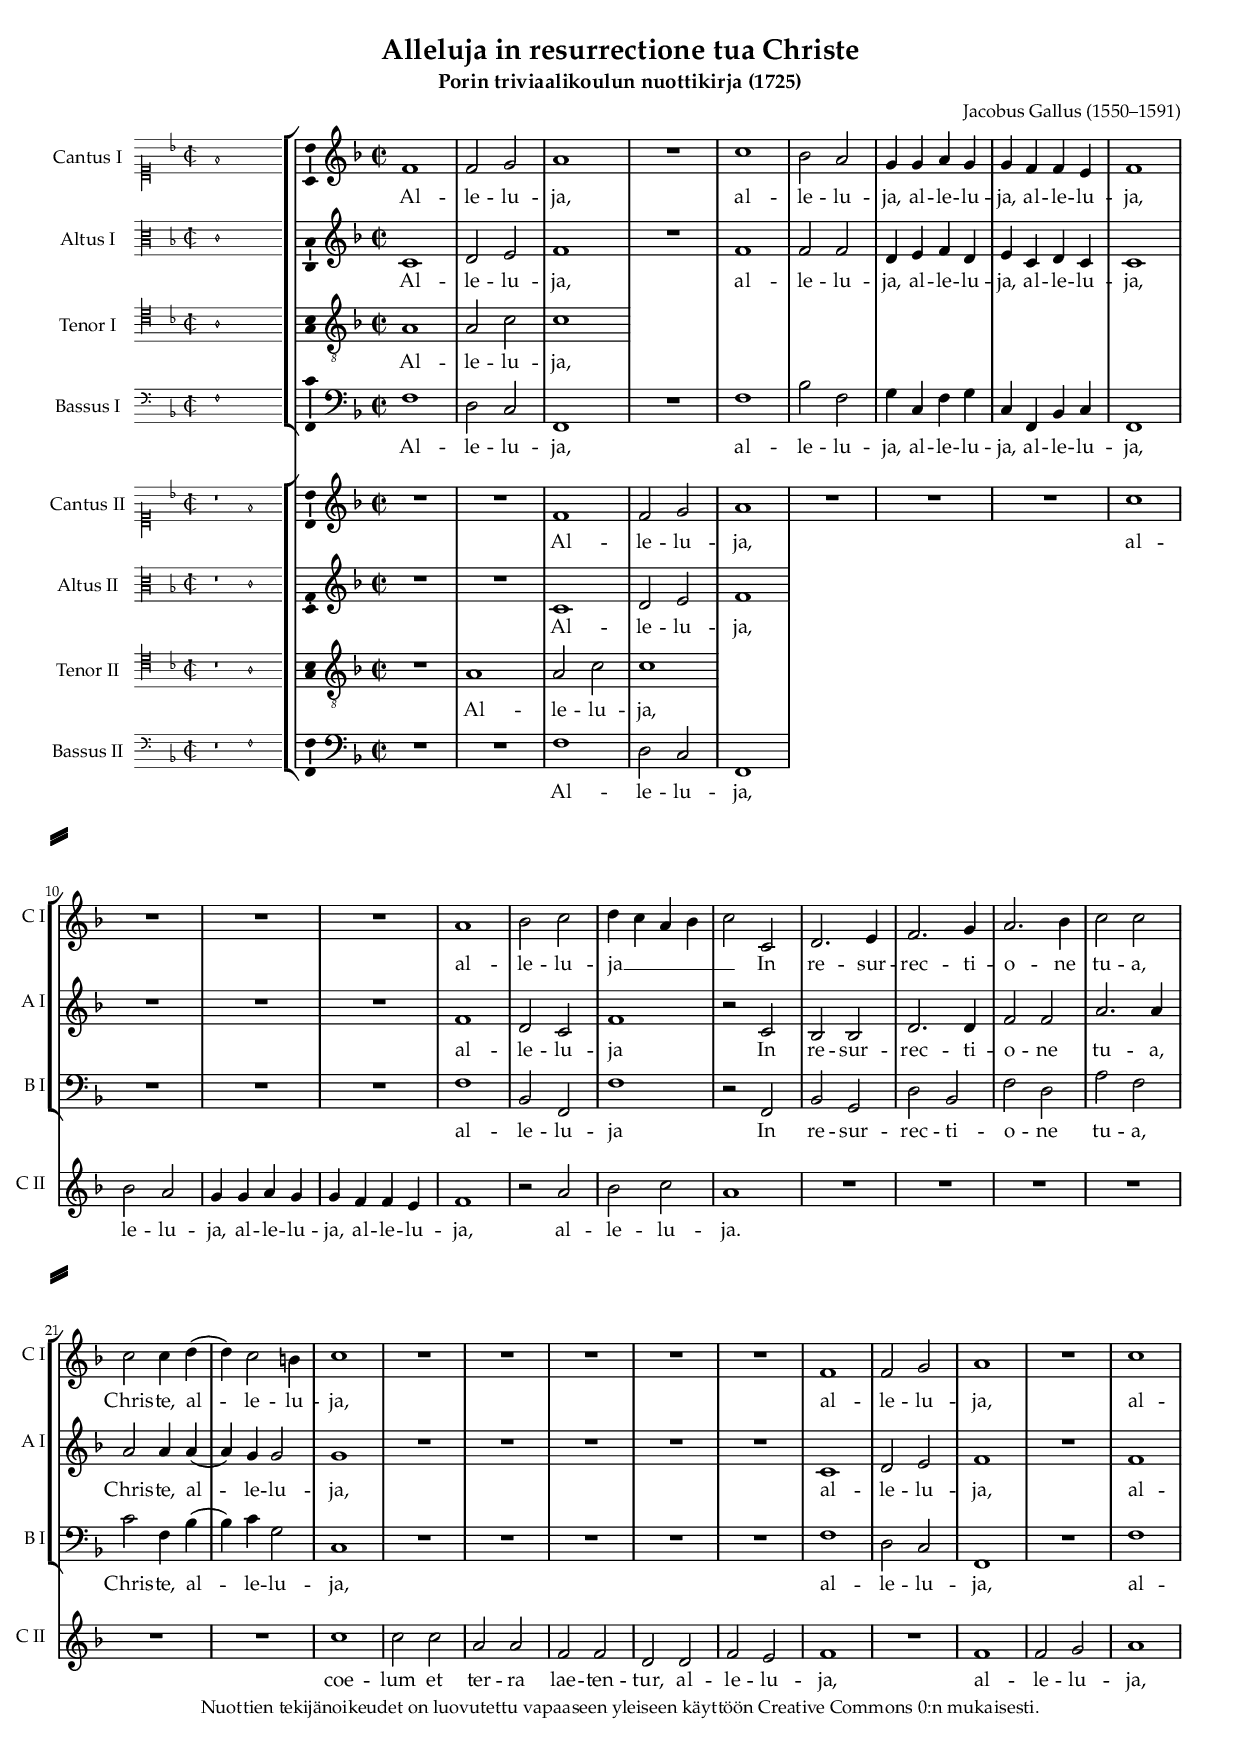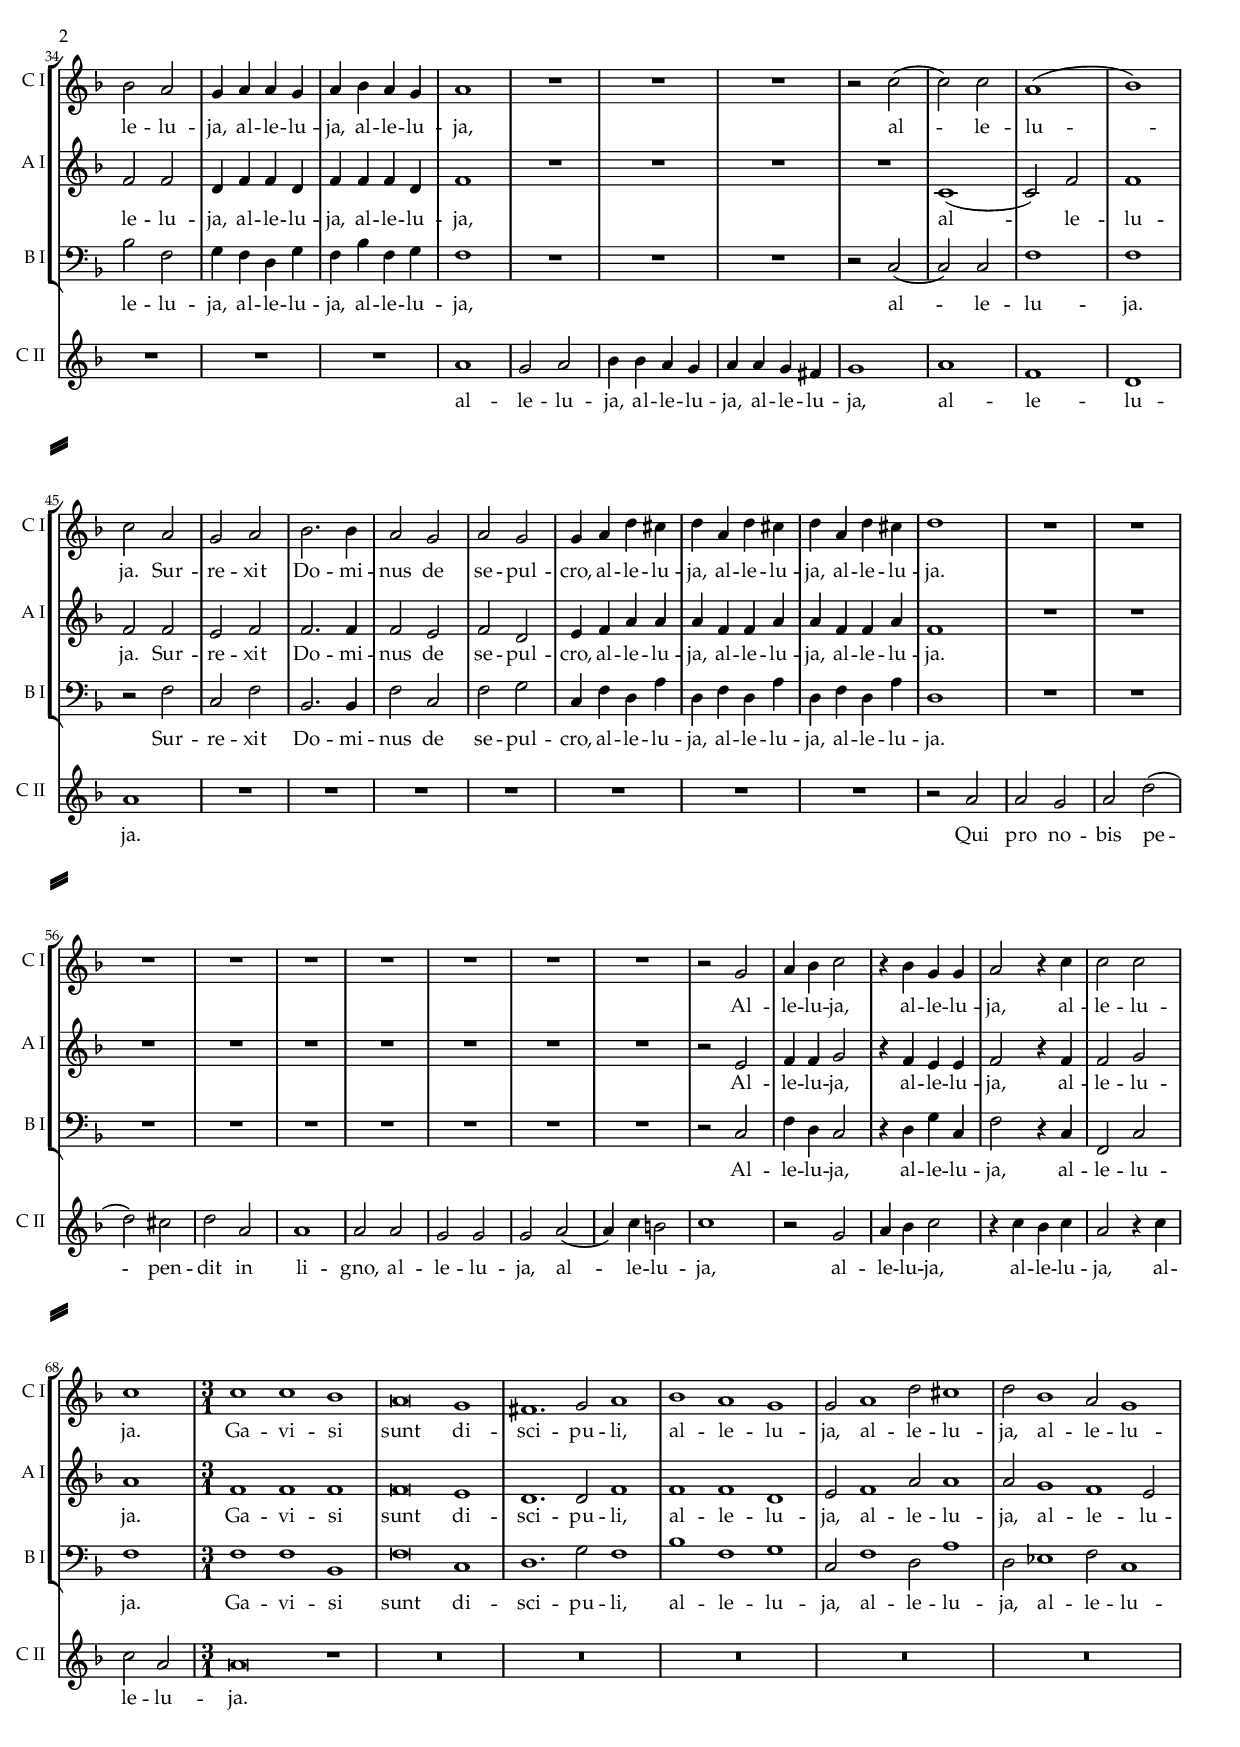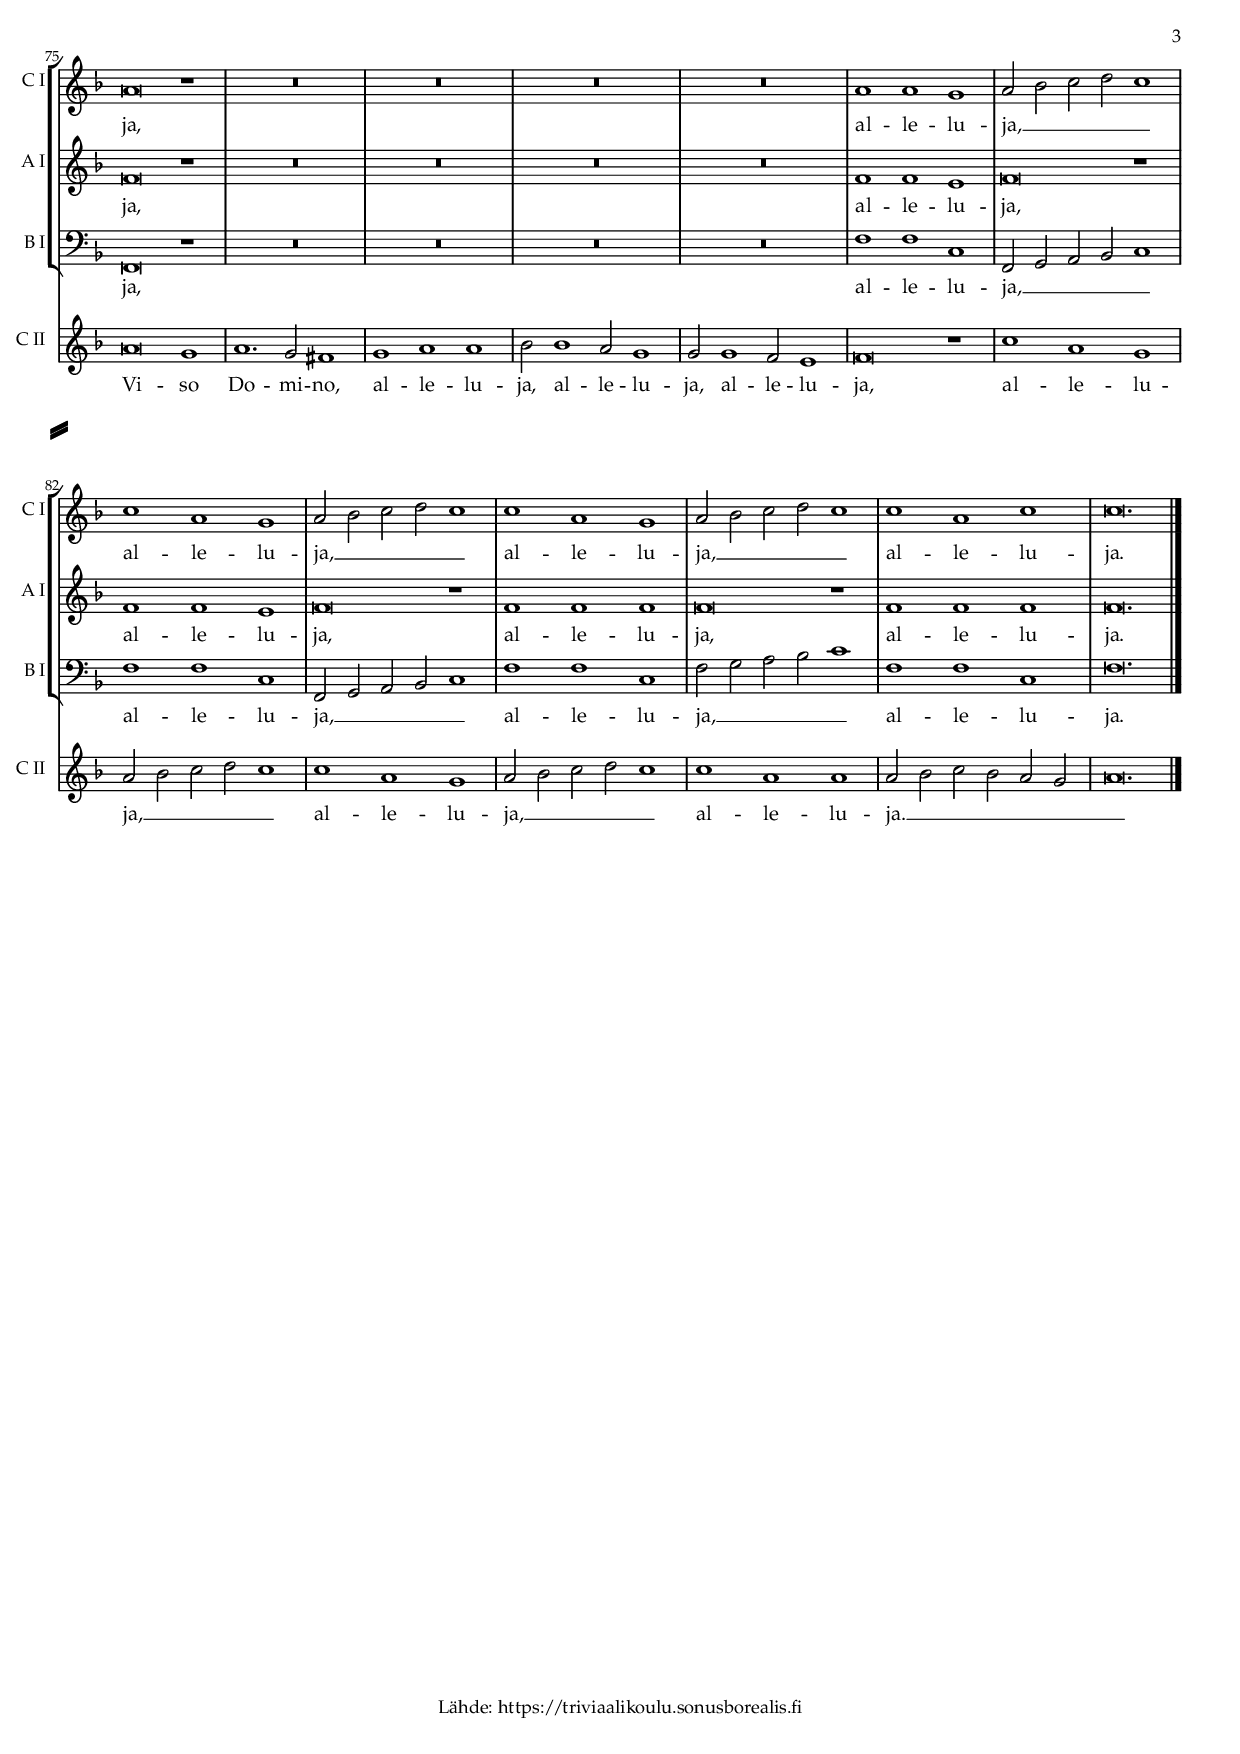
\version "2.19.49"
\include "suomi.ly"


stanzaOneLyricsChoirOne = \lyricmode {
    Al -- le -- lu -- ja, al -- le -- lu -- ja, 
    al -- le -- lu -- ja, al -- le -- lu -- ja, 
    al -- le -- lu -- ja __ _ _ _ _
    In re -- sur -- rec -- ti -- o -- ne tu -- a,
    Chris -- te, al -- le -- lu -- ja,

    al -- le -- lu -- ja, al -- le -- lu -- ja, 
    al -- le -- lu -- ja, al -- le -- lu -- ja, 
    al -- le -- lu -- ja.

    Sur -- re -- xit Do -- mi -- nus de
    se -- pul -- cro, al -- le -- lu -- ja, 
    al -- le -- lu -- ja, al -- le -- lu -- ja.

    Al -- le -- lu -- ja, al -- le -- lu -- ja, 
    al -- le -- lu -- ja.

    Ga -- vi -- si sunt di -- sci -- pu -- li,
    al -- le -- lu -- ja, al -- le -- lu -- ja, 
    al -- le -- lu -- ja, 

    al -- le -- lu -- ja, __ _ _ _ _
    al -- le -- lu -- ja, __ _ _ _ _
    al -- le -- lu -- ja, __ _ _ _ _
    al -- le -- lu -- ja.
}

stanzaOneLyricsChoirOneAlto = \lyricmode {
    Al -- le -- lu -- ja, al -- le -- lu -- ja, 
    al -- le -- lu -- ja, al -- le -- lu -- ja, 
    al -- le -- lu -- ja 
    In re -- sur -- rec -- ti -- o -- ne tu -- a,
    Chris -- te, al -- le -- lu -- ja,

    al -- le -- lu -- ja, al -- le -- lu -- ja, 
    al -- le -- lu -- ja, al -- le -- lu -- ja, 
    al -- le -- lu -- ja.

    Sur -- re -- xit Do -- mi -- nus de
    se -- pul -- cro, al -- le -- lu -- ja, 
    al -- le -- lu -- ja, al -- le -- lu -- ja.

    Al -- le -- lu -- ja, al -- le -- lu -- ja, 
    al -- le -- lu -- ja.

    Ga -- vi -- si sunt di -- sci -- pu -- li,
    al -- le -- lu -- ja, al -- le -- lu -- ja, 
    al -- le -- lu -- ja, 

    al -- le -- lu -- ja, 
    al -- le -- lu -- ja, 
    al -- le -- lu -- ja, 
    al -- le -- lu -- ja.
}

stanzaOneLyricsChoirOneBass = \lyricmode {
    Al -- le -- lu -- ja, al -- le -- lu -- ja, 
    al -- le -- lu -- ja, al -- le -- lu -- ja, 
    al -- le -- lu -- ja 
    In re -- sur -- rec -- ti -- o -- ne tu -- a,
    Chris -- te, al -- le -- lu -- ja,

    al -- le -- lu -- ja, al -- le -- lu -- ja, 
    al -- le -- lu -- ja, al -- le -- lu -- ja, 
    al -- le -- lu -- ja.

    Sur -- re -- xit Do -- mi -- nus de
    se -- pul -- cro, al -- le -- lu -- ja, 
    al -- le -- lu -- ja, al -- le -- lu -- ja.

    Al -- le -- lu -- ja, al -- le -- lu -- ja, 
    al -- le -- lu -- ja.

    Ga -- vi -- si sunt di -- sci -- pu -- li,
    al -- le -- lu -- ja, al -- le -- lu -- ja, 
    al -- le -- lu -- ja, 

    al -- le -- lu -- ja, __ _ _ _ _
    al -- le -- lu -- ja, __ _ _ _ _
    al -- le -- lu -- ja, __ _ _ _ _
    al -- le -- lu -- ja.
}



stanzaOneLyricsChoirTwo = \lyricmode {
    Al -- le -- lu -- ja, al -- le -- lu -- ja, 
    al -- le -- lu -- ja, al -- le -- lu -- ja, 
    al -- le -- lu -- ja.

    coe -- lum et ter -- ra lae -- ten -- tur,
    al -- le -- lu -- ja, al -- le -- lu -- ja,
    al -- le -- lu -- ja, al -- le -- lu -- ja,
    al -- le -- lu -- ja, al -- le -- lu -- ja.

    Qui pro no -- bis pe -- pen -- dit in li -- gno,
    al -- le -- lu -- ja, al -- le -- lu -- ja,
    al -- le -- lu -- ja, al -- le -- lu -- ja,
    al -- le -- lu -- ja.

    Vi -- so Do -- mi -- no, al -- le -- lu -- ja,
    al -- le -- lu -- ja, al -- le -- lu -- ja,
    al -- le -- lu -- ja, __ _ _ _ _
    al -- le -- lu -- ja, __ _ _ _ _
    al -- le -- lu -- ja. __ _ _ _ _ _ _
}

stanzaOneLyricsChoirTwoBass = \lyricmode {
    Al -- le -- lu -- ja, al -- le -- lu -- ja, 
    al -- le -- lu -- ja, al -- le -- lu -- ja, 
    al -- le -- lu -- ja.

    coe -- lum et ter -- ra lae -- ten -- tur,
    al -- le -- lu -- ja, al -- le -- lu -- ja,
    al -- le -- lu -- ja, al -- le -- lu -- ja,
    al -- le -- lu -- ja, al -- le -- lu -- ja.

    Qui pro no -- bis pe -- pen -- dit in li -- gno,
    al -- le -- lu -- ja, al -- le -- lu -- ja,
    al -- le -- lu -- ja, al -- le -- lu -- ja,
    al -- le -- lu -- ja.

    Vi -- so Do -- mi -- no, al -- le -- lu -- ja,
    al -- le -- lu -- ja, al -- le -- lu -- ja,
    al -- le -- lu -- ja, __ _ _ _ _
    al -- le -- lu -- ja, __ _ _ _ _
    al -- le -- lu -- ja.
}


\include "alleluja-in-resurrectione-tua-christe.header.ily"

% First choir

SopranoOneMusic = \relative c' {
	\set Staff.instrumentName = #"Cantus I"
	\set Staff.shortInstrumentName = "C I"

	\incipit { \clef "mensural-c1" \key f \major \time 2/2 f'1 }

	f1 | f2 g | a1 | R | c | b2 a | g4 g a g | g f f e | f1 | R |
	R1 | R1 | a1 | b2 c | d4 c a b | c2 c, | d2. e4 | f2. g4 |
	a2. b4 | c2 c | c c4 d( | d) c2 h4 | c1 | 
	R1 | R | R | R | R |
	f, | f2 g | a1 | R | c | b2 a | g4 a a g | a b a g | a1 |
	R | R | R |
	r2 c( | c) c | a1( | b) | c2 a | g a | b2. b4 | a2 g | a g |
	g4 a d cis | d a d cis | d a d cis | d1 |
	\repeat unfold 	9 { R | }
	r2 g, | a4 b c2 | r4 b g g | a2 r4 c | c2 c | c1 |

	\time 3/1
    \set Score.tempoHideNote = ##t
    \tempo 2 = 240	
	c1 c b | a\breve g1 | fis1. g2 a1 | b a g | g2 a1 d2 cis1 |
	d2 b1 a2 g1 | a\breve r1 | 
	\repeat unfold 4 { R\breve. | }
	a1 a g | a2 b c d c1 |
	c a g | a2 b c d c1 |
	c a g | a2 b c d c1 |
	c a c | c\breve. \bar "|."
}

AltoOneMusic = \relative c' {
	\set Staff.instrumentName = #"Altus I"
	\set Staff.shortInstrumentName = "A I"

	\incipit { \clef "mensural-c3" \key f \major \time 2/2 c'1 }

	c1 | d2 e | f1 | R | f | f2 f | d4 e f d | e c d c | c1 |
	R | R | R |
	f1 | d2 c | f1 | r2 c | b b | d2. d4 | f2 f | a2. a4 |
	a2 a4 a( | a) g g2 | g1 | 
	\repeat unfold 5 { R | }
	
	c,1 | d2 e | f1 | R | f | f2 f | d4 f f d | f f f d | f1 |
	R | R | R | R |
	c( | c2) f | f1 | f2 f | e f | f2. f4 | f2 e | f d |
	e4 f a a | a f f a | a f f a | f1 |
	\repeat unfold 9 { R | }

	r2 e | f4 f g2 | r4 f e e | f2 r4 f | f2 g | a1 |
	\time 3/1
	f1 f f | f\breve e1 | d1. d2 f1 | f f d | 
	e2 f1 a2 a1 | a2 g1 f e2 | f\breve r1 |
	\repeat unfold 4 { R\breve. | }

	f1 f e | f\breve r1 |
	f1 f e | f\breve r1 |
	f1 f f | f\breve r1 |
	f1 f f | f\breve. \bar "|."
}

TenoreOneMusic = \relative c' {
	\set Staff.instrumentName = #"Tenor I"
	\set Staff.shortInstrumentName = "T I"

	\incipit { \clef "mensural-c4" \key f \major \time 2/2 a1 }

	\clef "treble_8"
	a1 | a2 c | c1 |
}

BassOneMusic = \relative c {
	\set Staff.instrumentName = #"Bassus I"
	\set Staff.shortInstrumentName = "B I"

	\incipit { \clef "mensural-f" \key f \major \time 2/2 f1 }

	\clef bass
	f1 | d2 c | f,1 | R | f' | b2 f | g4 c, f g | c, f, b c | f,1 |
	R | R | R |
	f' | b,2 f | f'1 | r2 f, | b g | d' b | f' d | a' f | 
	c' f,4 b( | b) c g2 | c,1 | 
	\repeat unfold 5 { R | }
	f | d2 c | f,1 | R | f' | b2 f | g4 f d g | f b f g | f1 |
	R | R | R |
	r2 c( | c) c | f1 | f | r2 f | c f | b,2. b4 | f'2 c | f g |
	c,4 f d a' | d, f d a' | d, f d a' | d,1 |
	\repeat unfold 9 { R | }
	r2 c | f4 d c2 | r4 d g c, | f2 r4 c | f,2 c' | f1 |
	\time 3/1
    \set Score.tempoHideNote = ##t
    \tempo 2 = 240
    f1 f b, | f'\breve c1 | d1. g2 f1 | b f g | c,2 f1 d2 a'1 |
    d,2 es1 f2 c1 | f,\breve r1 |
    \repeat unfold 4 { R\breve. | }
    f'1 f c | f,2 g a b c1 |
    f f c | f,2 g a b c1 |
    f f c | f2 g a b c1 |
    f, f c | f\breve. \bar "|."
}


% Second choir

SopranoTwoMusic = \relative c' {
	\set Staff.instrumentName = #"Cantus II"
	\set Staff.shortInstrumentName = "C II"

	\incipit {
		\clef "mensural-c1" \key f \major \time 2/2
		r1 f'1
	}

	R1 | R | f1 | f2 g | a1 | R | R | R |
	c | b2 a | g4 g a g | g f f e | f1 | 
	r2 a | b c | a1 |
	\repeat unfold 6 { R | }
	c1 | c2 c | a a | f f | d d | f e | f1 | R |
	f | f2 g | a1 | R |
	R | R | a1 | g2 a | b4 b a g | a a g fis | g1 |
	a | f | d | a' |
	\repeat unfold 7 { R | }

	r2 a | a g | a d( | d) cis | d a | a1 | a2 a | g g |
	g a( | a4) c h2 | c1 | r2 g | a4 b c2 | r4 c b c | 
	a2 r4 c | c2 a |

	\time 3/1
	a\breve r1 | 
	\repeat unfold 5 { R\breve. | }
	a\breve g1 | a1. g2 fis1 | g a a | b2 b1 a2 g1 |
	g2 g1 f2 e1 | f\breve r1 |
	c'1 a g | a2 b c d c1 |
	c a g | a2 b c d c1 |
	c a a | a2 b c b a g | a\breve. \bar "|."
}

AltoTwoMusic = \relative c' {
	\set Staff.instrumentName = #"Altus II"
	\set Staff.shortInstrumentName = "A II"

	\incipit {
		\clef "mensural-c3" \key f \major \time 2/2
		r1 c'1
	}

	R1 | R | c1 | d2 e | f1 |
}

TenoreTwoMusic = \relative c' {
	\set Staff.instrumentName = #"Tenor II"
	\set Staff.shortInstrumentName = "T II"

	\incipit {
		\clef "mensural-c4" \key f \major \time 2/2
		r1 a1
	}

	\clef "treble_8"
	R1 | a1 | a2 c | c1 |
}


BassTwoMusic = \relative c {
	\set Staff.instrumentName = #"Bassus II"
	\set Staff.shortInstrumentName = "B II"

	\incipit {
		\clef "mensural-f" \key f \major \time 2/2
		r1 f1
	}

	\clef bass
	R1 | R | f1 | d2 c | f,1 |
}


\paper {
  system-separator-markup = \slashSeparator
}

\score {
<<
  \new StaffGroup = choirOneStaff <<
    \new Staff <<
      \new Voice = "Soprano" {
		\global
        \SopranoOneMusic
      }
     \new Lyrics \lyricsto "Soprano" {
       \stanzaOneLyricsChoirOne
     }
    >>
    \new Staff <<
      \new Voice = "Alto" {
        \global
        \AltoOneMusic
      }
     \new Lyrics \lyricsto "Alto" {
       \stanzaOneLyricsChoirOneAlto
     }
    >>
    \new Staff <<
      \new Voice = "Tenore" {
        \global
        \TenoreOneMusic
      }
      \new Lyrics \lyricsto "Tenore" {
       \stanzaOneLyricsChoirOneAlto
      }
    >>
    \new Staff <<
      \new Voice = "Bass" {
        \global
        \BassOneMusic
      }
      \new Lyrics \lyricsto "Bass" {
       \stanzaOneLyricsChoirOneBass
      }
    >>
  >>

  \new StaffGroup = choirTwoStaff <<
    \new Staff <<
      \new Voice = "SopranoTwo" {
		\global
        \SopranoTwoMusic
      }
     \new Lyrics \lyricsto "SopranoTwo" {
       \stanzaOneLyricsChoirTwo
     }
    >>
    \new Staff <<
      \new Voice = "AltoTwo" {
        \global
        \AltoTwoMusic
      }
     \new Lyrics \lyricsto "AltoTwo" {
       \stanzaOneLyricsChoirTwoBass
     }
    >>
    \new Staff <<
      \new Voice = "TenoreTwo" {
        \global
        \TenoreTwoMusic
      }
      \new Lyrics \lyricsto "TenoreTwo" {
       \stanzaOneLyricsChoirTwoBass
      }
    >>
    \new Staff <<
      \new Voice = "BassTwo" {
        \global
        \BassTwoMusic
      }
      \new Lyrics \lyricsto "BassTwo" {
       \stanzaOneLyricsChoirTwoBass
      }
    >>
  >>
>>

  \midi {
    \tempo 2 = 90
  }
  \layout {
    \context {
      \Staff
      \consists "Ambitus_engraver"
    }
    indent = 4\cm
    incipit-width = 2.5\cm
    \context {
     \Score
     \override VerticalAxisGroup.remove-first = ##t
    }
  }
}
